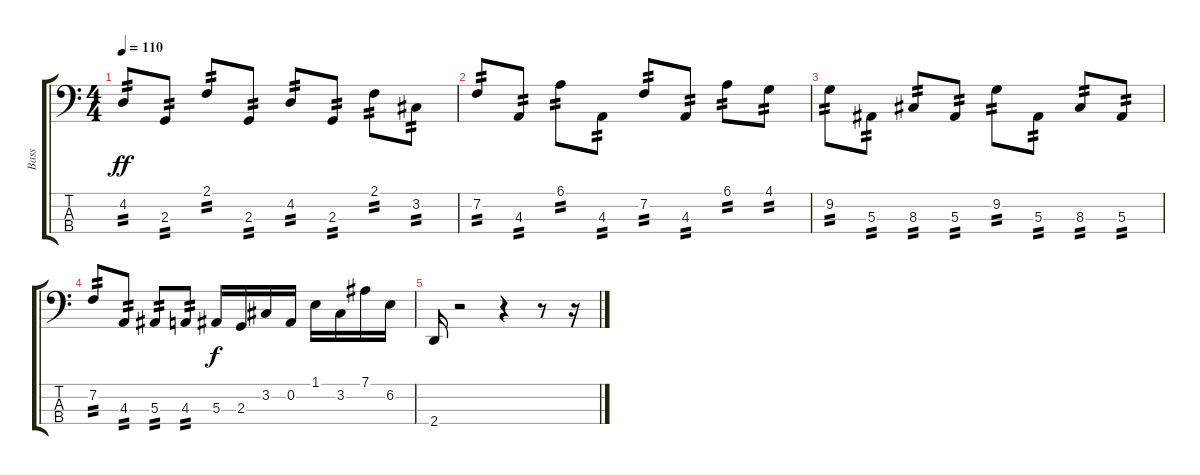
\track ("Bass" "Bass") {instrument electricbasspick}
\staff {score tabs}
\tuning (Eb2 Bb1 F1 C1) {hide}
\ts (4 4)
\tempo 110
\clef f4
\ks c
4.2.8{tp 2 dy ff} 2.3.8{tp 2} 2.1.8{tp 2} 2.3.8{tp 2} 4.2.8{tp 2} 2.3.8{tp 2} 2.1.8{tp 2} 3.2.8{tp 2} |
7.2.8{tp 2} 4.3.8{tp 2} 6.1.8{tp 2} 4.3.8{tp 2} 7.2.8{tp 2} 4.3.8{tp 2} 6.1.8{tp 2} 4.1.8{tp 2} |
9.2.8{tp 2} 5.3.8{tp 2} 8.3.8{tp 2} 5.3.8{tp 2} 9.2.8{tp 2} 5.3.8{tp 2} 8.3.8{tp 2} 5.3.8{tp 2} |
7.2.8{tp 2} 4.3.8{tp 2} 5.3.8{tp 2} 4.3.8{tp 2} 5.3.16{dy f} 2.3.16 3.2.16 0.2.16 1.1.16 3.2.16 7.1.16 6.2.16 |
2.4.16 r.2 r.4 r.8 r.16
